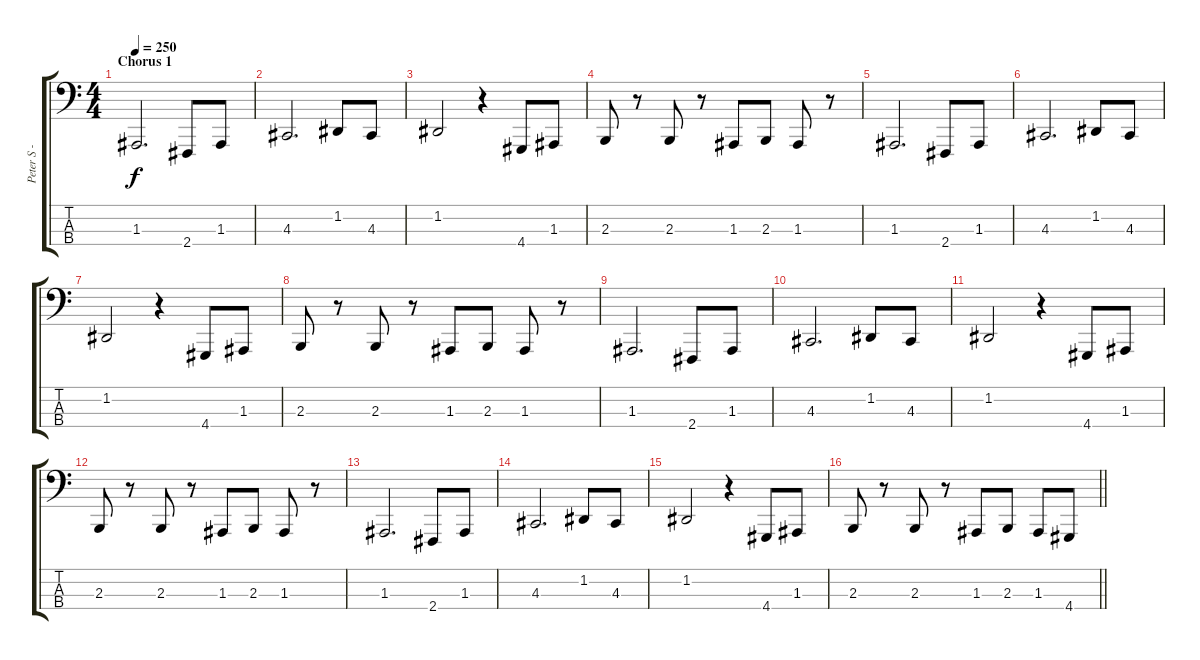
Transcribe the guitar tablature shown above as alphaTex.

\track ("Peter S - Trombone" "Peter S - ") {instrument trombone}
\staff {score tabs}
\tuning (G2 D2 A1 E1) {hide}
\ts (4 4)
\section ("" "Chorus 1")
\tempo 250
\clef f4
\ks c
1.3.2{d dy f} 2.4.8 1.3.8 |
4.3.2{d} 1.2.8 4.3.8 |
1.2.2 r.4 4.4.8 1.3.8 |
2.3.8 r.8 2.3.8 r.8 1.3.8 2.3.8 1.3.8 r.8 |
1.3.2{d} 2.4.8 1.3.8 |
4.3.2{d} 1.2.8 4.3.8 |
1.2.2 r.4 4.4.8 1.3.8 |
2.3.8 r.8 2.3.8 r.8 1.3.8 2.3.8 1.3.8 r.8 |
1.3.2{d} 2.4.8 1.3.8 |
4.3.2{d} 1.2.8 4.3.8 |
1.2.2 r.4 4.4.8 1.3.8 |
2.3.8 r.8 2.3.8 r.8 1.3.8 2.3.8 1.3.8 r.8 |
1.3.2{d} 2.4.8 1.3.8 |
4.3.2{d} 1.2.8 4.3.8 |
1.2.2 r.4 4.4.8 1.3.8 |
\barLineRight lightlight
2.3.8 r.8 2.3.8 r.8 1.3.8 2.3.8 1.3.8 4.4.8
